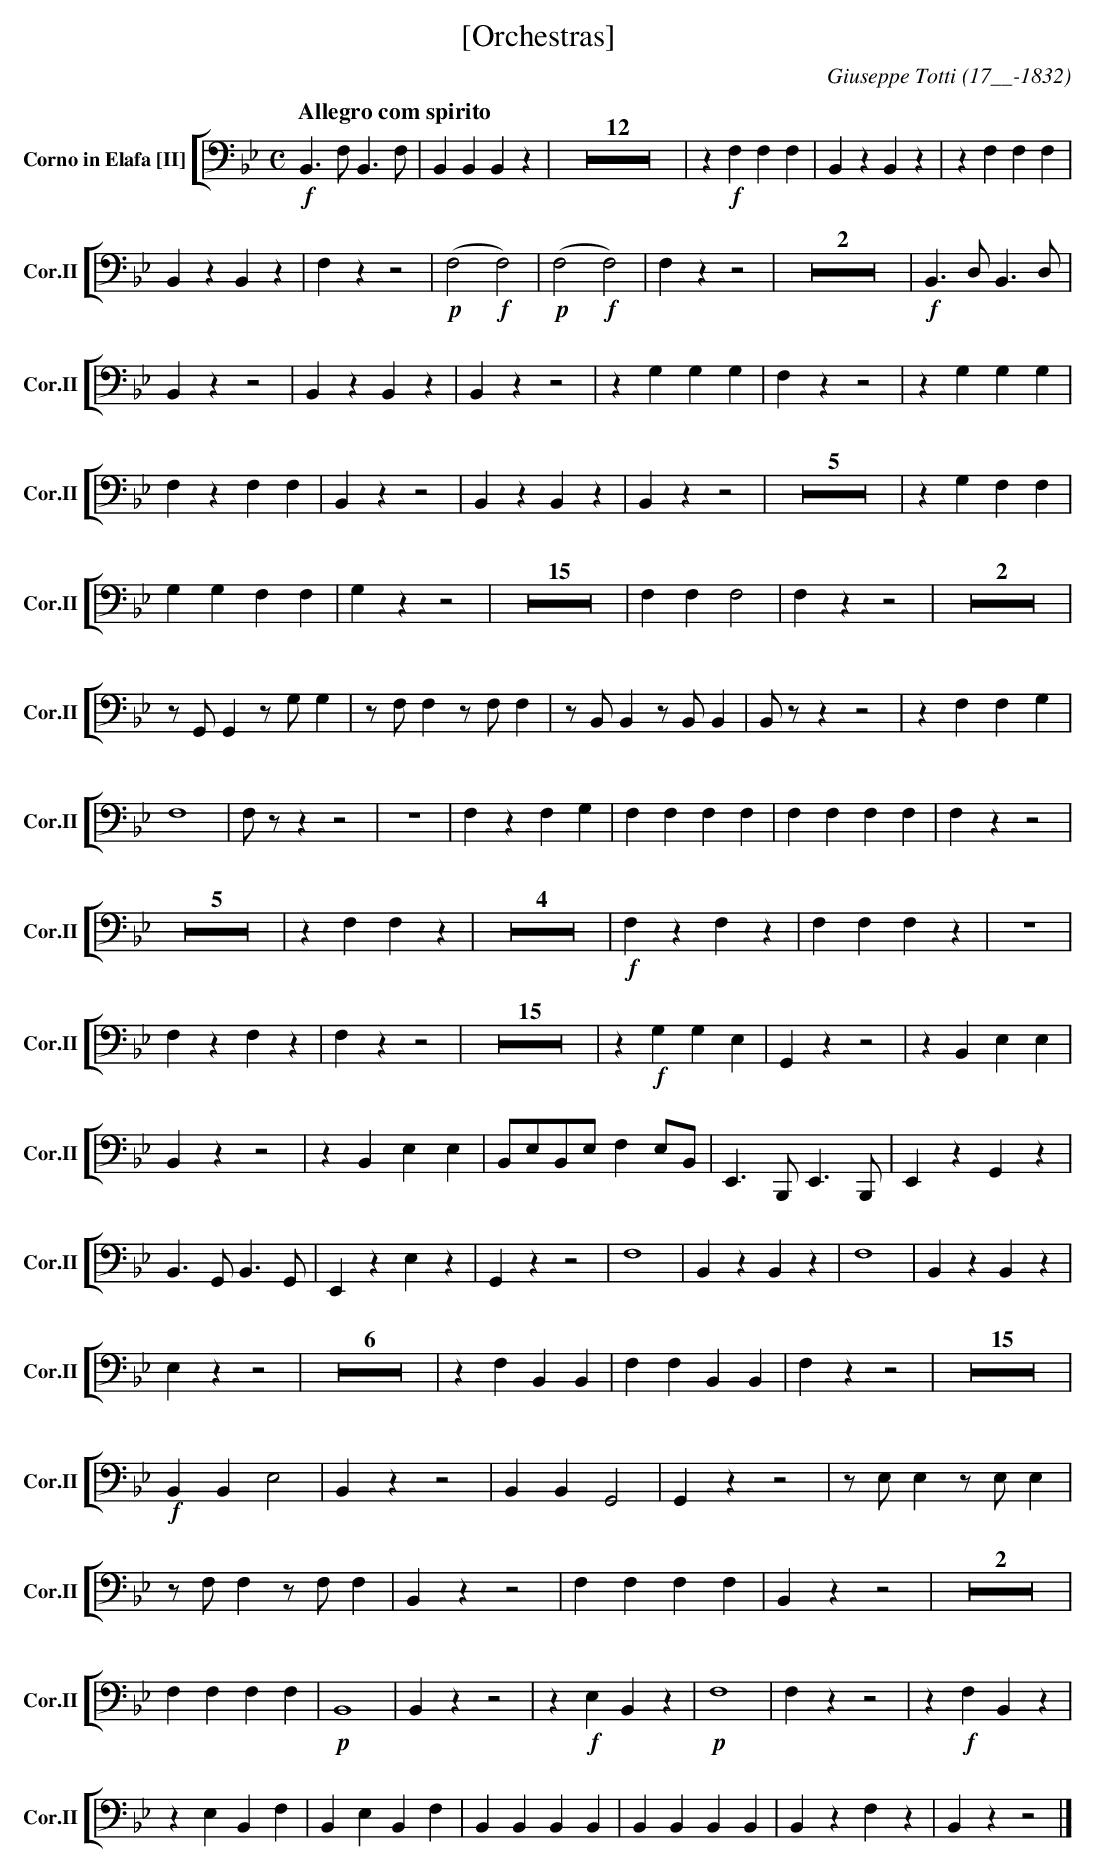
X:1
T:[Orchestras]
C:Giuseppe Totti (17__-1832)
M:C
L:1/4
K:Bb
V: 2 clef=bass name="Corno in Elafa [II]" sname="Cor.II"
%%staves [( 2 )]
[Q:"Allegro com spirito"]  !f! B,,>F,B,,>F, | B,,B,,B,,z |Z12|z !f!F,F,F,|B,,zB,,z|\
zF,F,F,|B,,zB,,z|F,zz2|(!p!F,8/4 !f!F,8/4)|(!p!F,8/4 !f!F,8/4)| F,zz2|Z2|!f! B,,>D,B,,>D,|\
B,,zz2|B,,zB,,z|B,,zz2|z G,G,G,| F, zz2| zG,G,G,| F,zF,F,| B,,zz2|B,,zB,,z| B,,zz2|Z5|\
z G,F,F,| G,G,F,F,|G,zz2|Z15|F,F,F,8/4|F,zz2| Z2| z2/4G,,2/4G,,z2/4G,2/4G,|z2/4F,2/4F,z2/4F,2/4F,|\
z2/4B,,2/4B,,z2/4B,,2/4B,,| B,,2/4z2/4zz2|z F,F,G,|F,16/4| F,2/4z2/4zz2|Z|F,zF,G, |F,F,F,F,|F,F,F,F,|\
F,zz2| Z5| zF,F,z| Z4|!f! F,zF,z| F,F,F,z|Z| F,zF,z| F,zz2|Z15| z !f!G,G,E,| G,,zz2| zB,,E,E,|B,,zz2|zB,,E,E,|\
B,,/E,/B,,/E,/F,E,/B,,/|E,,>B,,,E,,>B,,,| E,,zG,,z|B,,>G,,B,,>G,,| E,,zE,z|G,,zz2| F,16/4| B,,zB,,z| F,16/4|\
B,,zB,,z|E,zz2|Z6|zF,B,,B,,|F,F,B,,B,,|F,zz2| Z15|!f!B,,B,,E,8/4|B,,zz2|B,,B,,G,,8/4|G,,zz2|z2/4E,2/4E,z2/4E,2/4E,|\
z2/4F,2/4F,z2/4F,2/4F,|B,,zz2|F,F,F,F,|B,,zz2|Z2|F,F,F,F,|!p!B,,16/4|B,, zz2|z!f!E,B,,z|!p!F,16/4|F,zz2|z!f!F,B,,z|zE,B,,F,|\
B,,E,B,,F,|B,,B,,B,,B,,|B,,B,,B,,B,,|B,,zF,z|B,,zz2 |]
